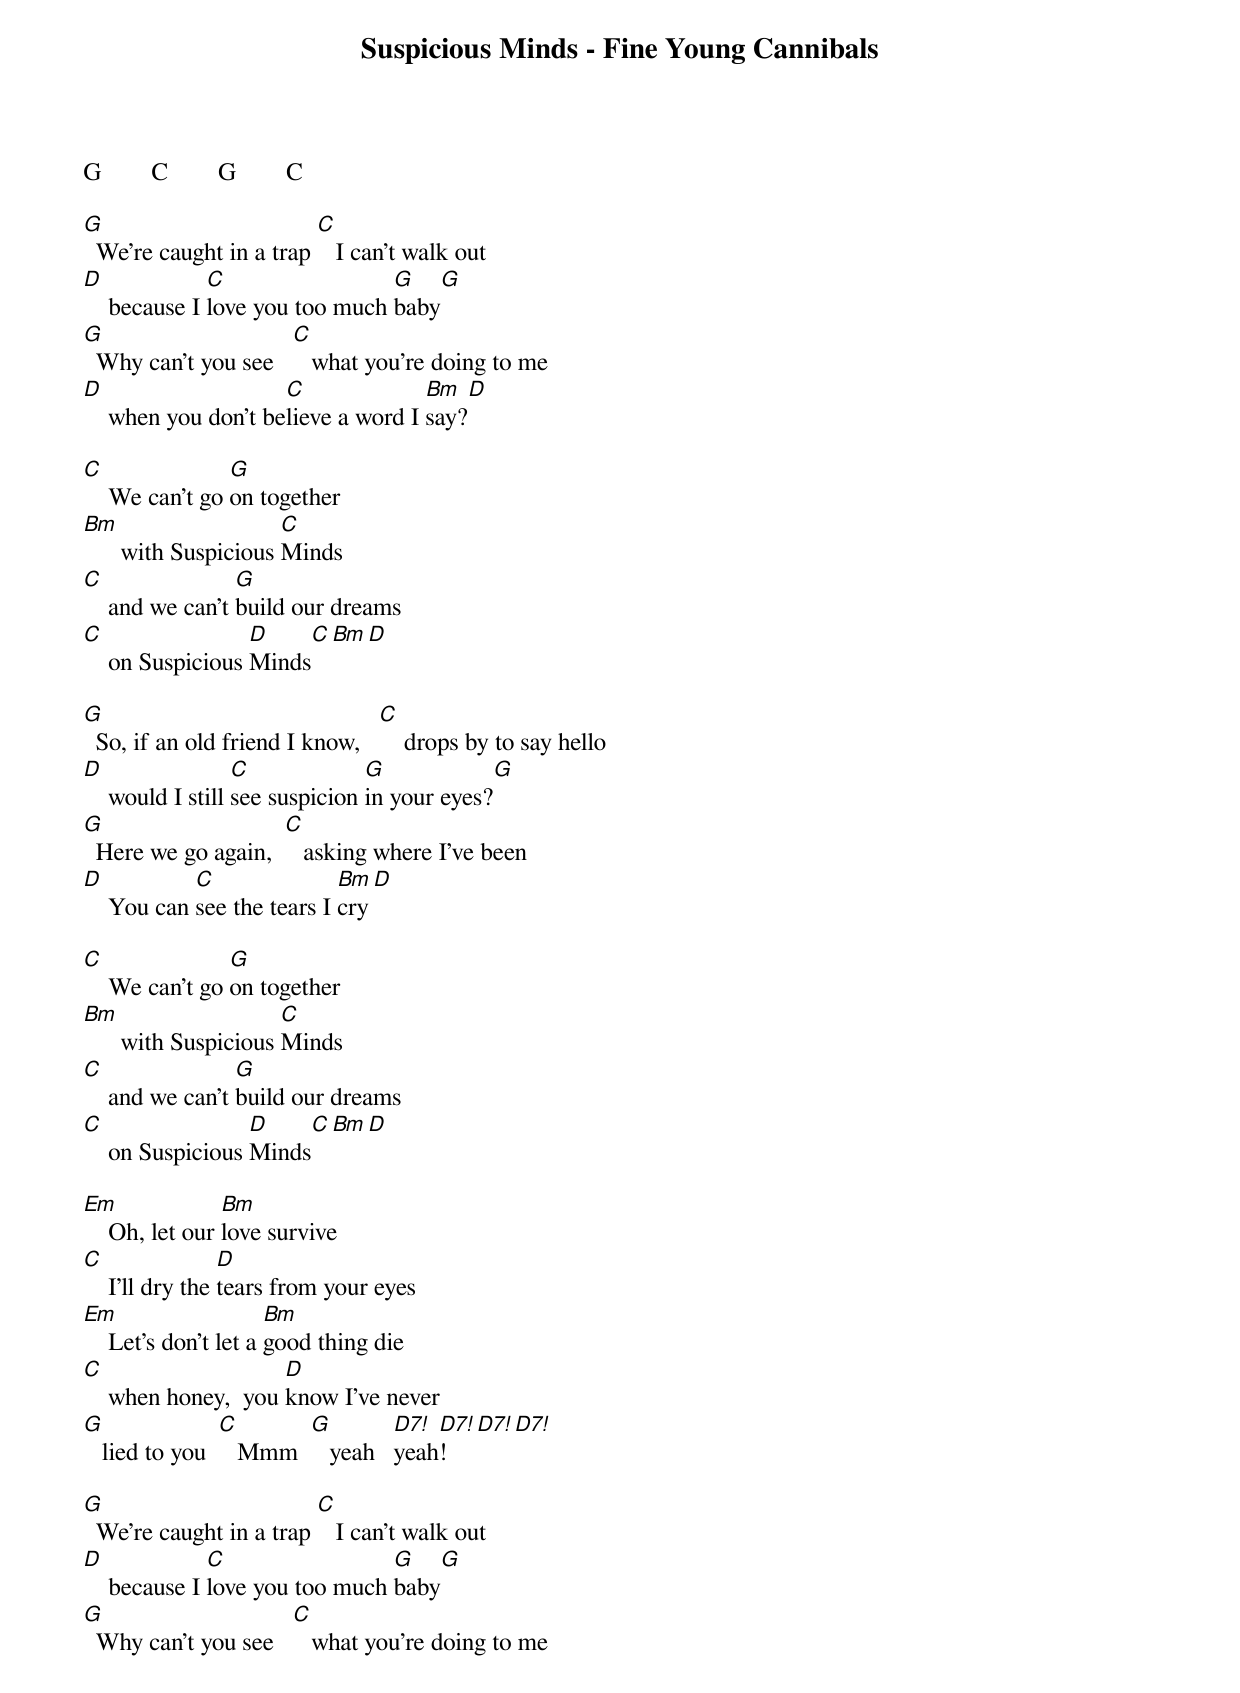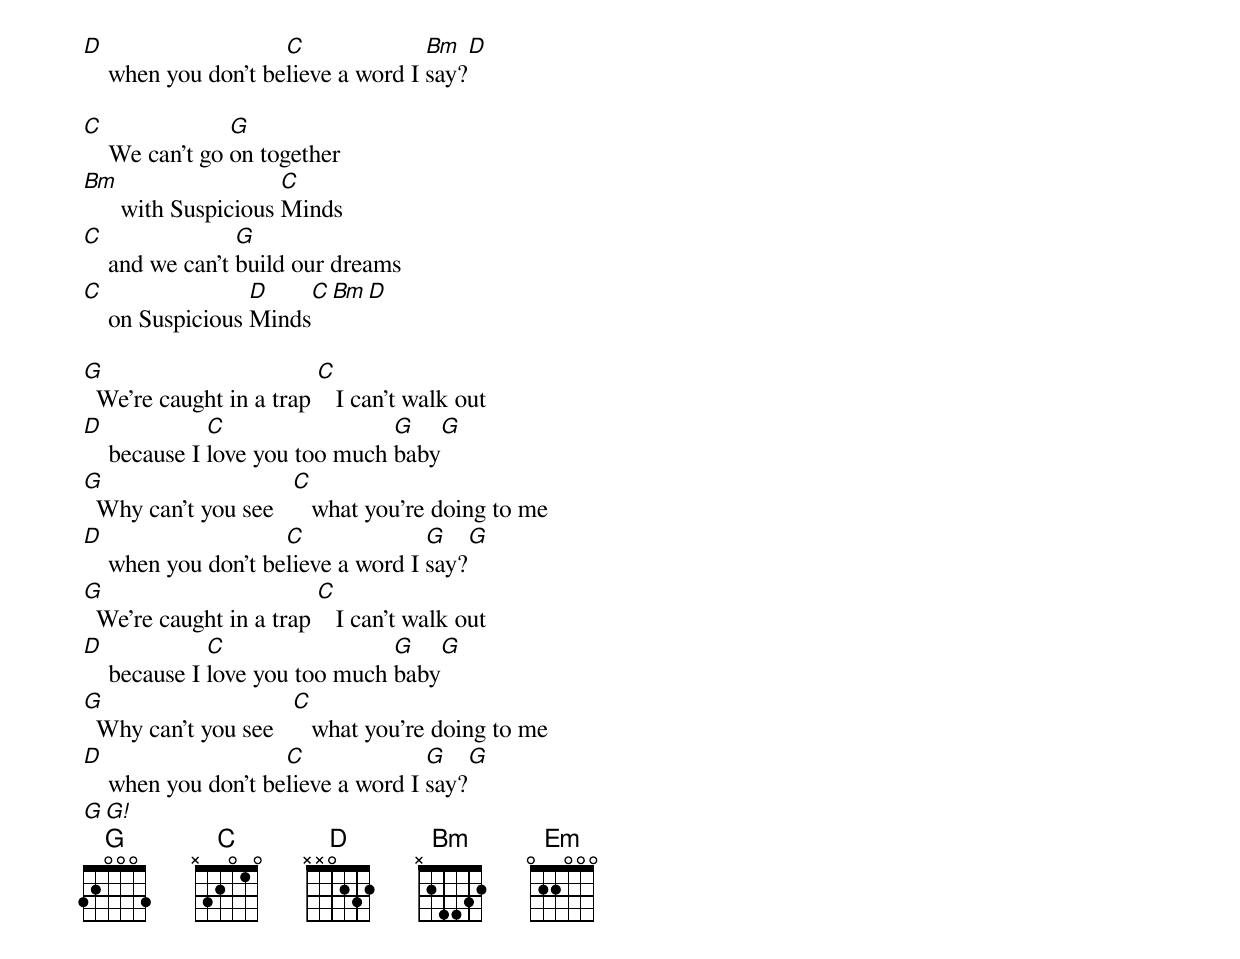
Suspicious Minds - Fine Young Cannibals

G        C        G        C

G                        C
  We're caught in a trap    I can't walk out
D             C                 G       G
    because I love you too much baby
G                     C
  Why can't you see      what you're doing to me
D                    C              Bm        D
    when you don't believe a word I say?

C               G
    We can't go on together
Bm                    C
      with Suspicious Minds
C                G
    and we can't build our dreams
C                 D     C  Bm   D
    on Suspicious Minds

G                                C
  So, if an old friend I know,       drops by to say hello
D                 C             G              G
    would I still see suspicion in your eyes?
G                    C
  Here we go again,     asking where I've been
D           C               Bm       D
    You can see the tears I cry

C               G
    We can't go on together
Bm                    C
      with Suspicious Minds
C                G
    and we can't build our dreams
C                 D     C  Bm   D
    on Suspicious Minds

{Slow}
Em              Bm
    Oh, let our love survive
C                D
    I'll dry the tears from your eyes
Em                    Bm
    Let's don't let a good thing die
C                    D
    when honey,  you know I've never
G               C       G         D7! D7! D7! D7!
   lied to you     Mmm     yeah   yeah!

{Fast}
G                        C
  We're caught in a trap    I can't walk out
D             C                 G       G
    because I love you too much baby
G                     C
  Why can't you see      what you're doing to me
D                    C              Bm      D
    when you don't believe a word I say?

C               G
    We can't go on together
Bm                    C
      with Suspicious Minds
C                G
    and we can't build our dreams
C                 D     C  Bm   D
    on Suspicious Minds

G                        C
  We're caught in a trap    I can't walk out
D             C                 G       G
    because I love you too much baby
G                     C
  Why can't you see      what you're doing to me
D                    C              G        G
    when you don't believe a word I say?
G                        C
  We're caught in a trap    I can't walk out
D             C                 G       G
    because I love you too much baby
G                     C
  Why can't you see      what you're doing to me
D                    C              G       G
    when you don't believe a word I say?
G    G!
